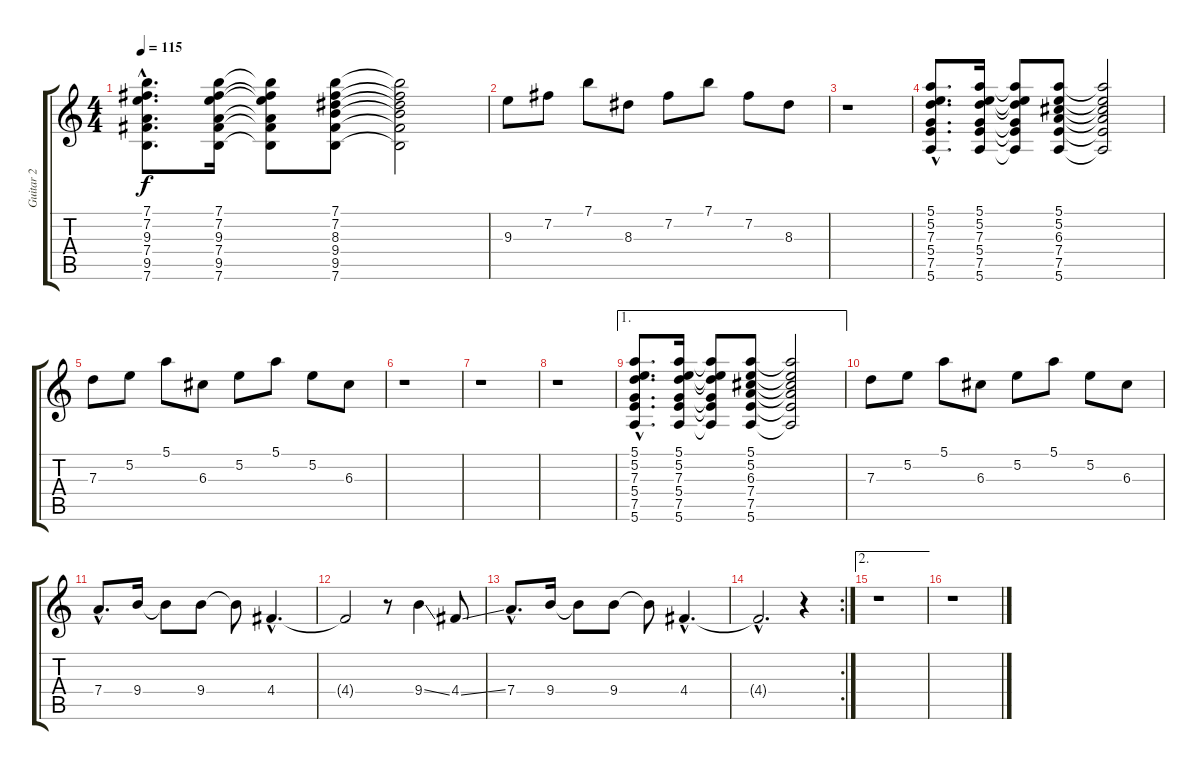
\track ("Guitar 2" "Guitar 2") {instrument distortionguitar}
\staff {score tabs}
\tuning (E4 B3 G3 D3 A2 E2) {hide}
\ts (4 4)
\tempo 115
\clef g2
\ks c
(7.1{hac} 7.2{hac} 9.3{hac} 7.4{hac} 9.5{hac} 7.6{hac}).8{d dy f} (7.1 7.2 9.3 7.4 9.5 7.6).16 (7.1{t} 7.2{t} 9.3{t} 7.4{t} 9.5{t} 7.6{t}).8 (7.1 7.2 8.3 9.4 9.5 7.6).8 (7.1{t} 7.2{t} 8.3{t} 9.4{t} 9.5{t} 7.6{t}).2 |
9.3.8 7.2.8 7.1.8 8.3.8 7.2.8 7.1.8 7.2.8 8.3.8 |
r.1 |
(5.1{hac} 5.2{hac} 7.3{hac} 5.4{hac} 7.5{hac} 5.6{hac}).8{d} (5.1 5.2 7.3 5.4 7.5 5.6).16 (5.1{t} 5.2{t} 7.3{t} 5.4{t} 7.5{t} 5.6{t}).8 (5.1 5.2 6.3 7.4 7.5 5.6).8 (5.1{t} 5.2{t} 6.3{t} 7.4{t} 7.5{t} 5.6{t}).2 |
7.3.8 5.2.8 5.1.8 6.3.8 5.2.8 5.1.8 5.2.8 6.3.8 |
r.1 |
r.1 |
r.1 |
\ae 1
(5.1{hac} 5.2{hac} 7.3{hac} 5.4{hac} 7.5{hac} 5.6{hac}).8{d} (5.1 5.2 7.3 5.4 7.5 5.6).16 (5.1{t} 5.2{t} 7.3{t} 5.4{t} 7.5{t} 5.6{t}).8 (5.1 5.2 6.3 7.4 7.5 5.6).8 (5.1{t} 5.2{t} 6.3{t} 7.4{t} 7.5{t} 5.6{t}).2 |
7.3.8 5.2.8 5.1.8 6.3.8 5.2.8 5.1.8 5.2.8 6.3.8 |
7.4{hac}.8{d} 9.4.16 9.4{t}.8 9.4.8 9.4{t}.8 4.4{hac}.4{d} |
4.4{t}.2 r.8 9.4{ss}.4 4.4{ss}.8 |
7.4{hac}.8{d} 9.4.16 9.4{t}.8 9.4.8 9.4{t}.8 4.4{hac}.4{d} |
\rc 2
4.4{hac t}.2{d} r.4 |
\ae 2
r.1 |
r.1
